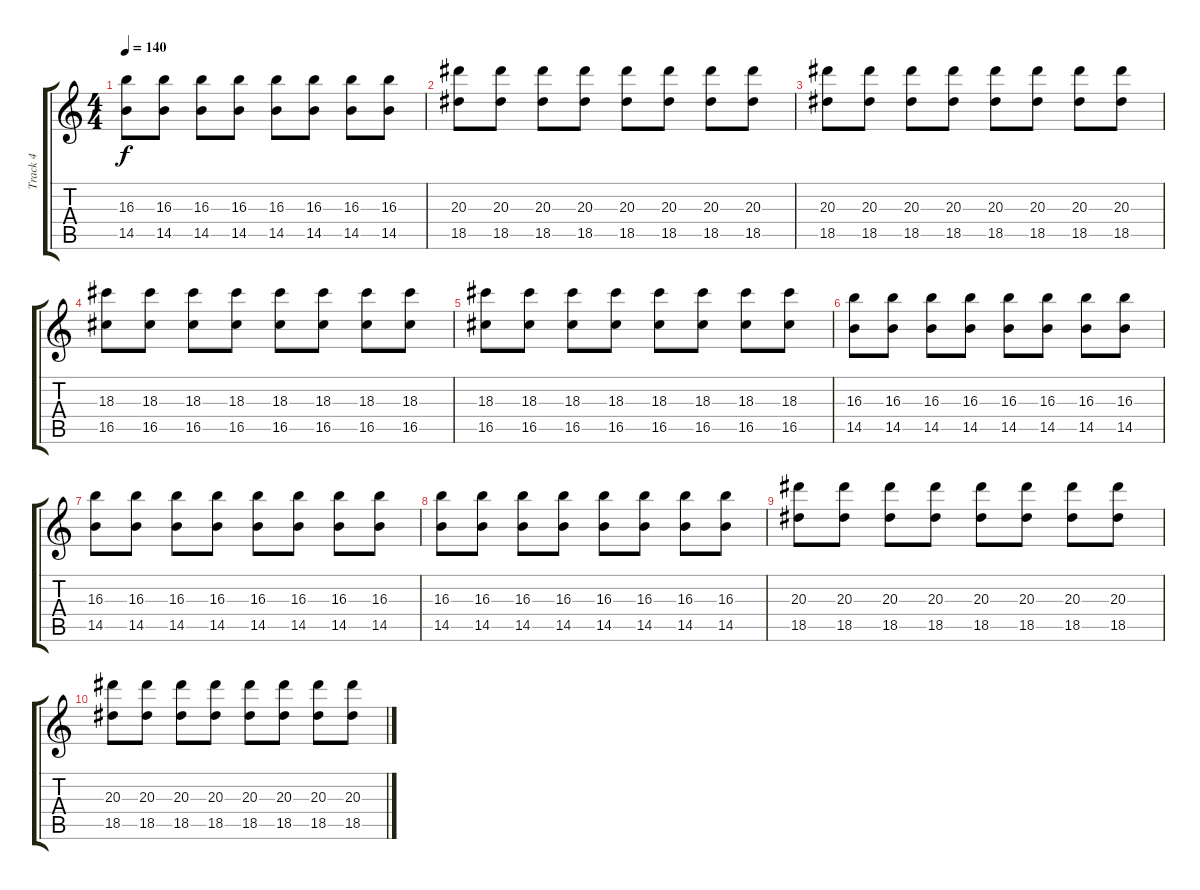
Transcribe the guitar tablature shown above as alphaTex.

\track ("Track 4" "Track 4") {instrument distortionguitar}
\staff {score tabs}
\tuning (E4 B3 G3 D3 A2 E2) {hide}
\ts (4 4)
\tempo 140
\clef g2
\ks c
(16.3 14.5).8{dy f} (16.3 14.5).8 (16.3 14.5).8 (16.3 14.5).8 (16.3 14.5).8 (16.3 14.5).8 (16.3 14.5).8 (16.3 14.5).8 |
(20.3 18.5).8 (20.3 18.5).8 (20.3 18.5).8 (20.3 18.5).8 (20.3 18.5).8 (20.3 18.5).8 (20.3 18.5).8 (20.3 18.5).8 |
(20.3 18.5).8 (20.3 18.5).8 (20.3 18.5).8 (20.3 18.5).8 (20.3 18.5).8 (20.3 18.5).8 (20.3 18.5).8 (20.3 18.5).8 |
(18.3 16.5).8 (18.3 16.5).8 (18.3 16.5).8 (18.3 16.5).8 (18.3 16.5).8 (18.3 16.5).8 (18.3 16.5).8 (18.3 16.5).8 |
(18.3 16.5).8 (18.3 16.5).8 (18.3 16.5).8 (18.3 16.5).8 (18.3 16.5).8 (18.3 16.5).8 (18.3 16.5).8 (18.3 16.5).8 |
(16.3 14.5).8 (16.3 14.5).8 (16.3 14.5).8 (16.3 14.5).8 (16.3 14.5).8 (16.3 14.5).8 (16.3 14.5).8 (16.3 14.5).8 |
(16.3 14.5).8 (16.3 14.5).8 (16.3 14.5).8 (16.3 14.5).8 (16.3 14.5).8 (16.3 14.5).8 (16.3 14.5).8 (16.3 14.5).8 |
(16.3 14.5).8 (16.3 14.5).8 (16.3 14.5).8 (16.3 14.5).8 (16.3 14.5).8 (16.3 14.5).8 (16.3 14.5).8 (16.3 14.5).8 |
(20.3 18.5).8 (20.3 18.5).8 (20.3 18.5).8 (20.3 18.5).8 (20.3 18.5).8 (20.3 18.5).8 (20.3 18.5).8 (20.3 18.5).8 |
(20.3 18.5).8 (20.3 18.5).8 (20.3 18.5).8 (20.3 18.5).8 (20.3 18.5).8 (20.3 18.5).8 (20.3 18.5).8 (20.3 18.5).8
